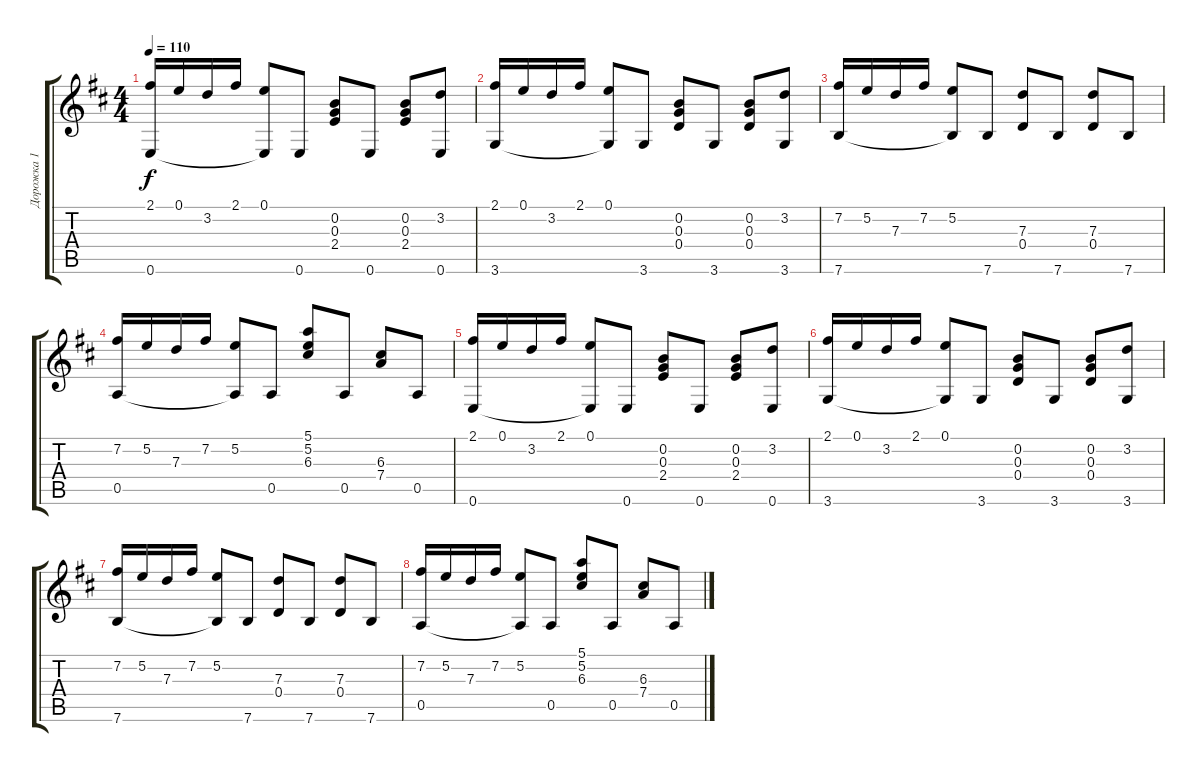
\track ("Дорожка 1" "Дорожка 1") {instrument acousticguitarsteel}
\staff {score tabs}
\tuning (E4 B3 G3 D3 A2 E2) {hide}
\ts (4 4)
\tempo 110
\clef g2
\ks d
(2.1 0.6).16{dy f} 0.1.16 3.2.16 2.1.16 (0.1 0.6{t}).8 0.6.8 (0.2 0.3 2.4).8 0.6.8 (0.2 0.3 2.4).8 (3.2 0.6).8 |
(2.1 3.6).16 0.1.16 3.2.16 2.1.16 (0.1 3.6{t}).8 3.6.8 (0.2 0.3 0.4).8 3.6.8 (0.2 0.3 0.4).8 (3.2 3.6).8 |
(7.2 7.6).16 5.2.16 7.3.16 7.2.16 (5.2 7.6{t}).8 7.6.8 (7.3 0.4).8 7.6.8 (7.3 0.4).8 7.6.8 |
(7.2 0.5).16 5.2.16 7.3.16 7.2.16 (5.2 0.5{t}).8 0.5.8 (5.1 5.2 6.3).8 0.5.8 (6.3 7.4).8 0.5.8 |
(2.1 0.6).16 0.1.16 3.2.16 2.1.16 (0.1 0.6{t}).8 0.6.8 (0.2 0.3 2.4).8 0.6.8 (0.2 0.3 2.4).8 (3.2 0.6).8 |
(2.1 3.6).16 0.1.16 3.2.16 2.1.16 (0.1 3.6{t}).8 3.6.8 (0.2 0.3 0.4).8 3.6.8 (0.2 0.3 0.4).8 (3.2 3.6).8 |
(7.2 7.6).16 5.2.16 7.3.16 7.2.16 (5.2 7.6{t}).8 7.6.8 (7.3 0.4).8 7.6.8 (7.3 0.4).8 7.6.8 |
(7.2 0.5).16 5.2.16 7.3.16 7.2.16 (5.2 0.5{t}).8 0.5.8 (5.1 5.2 6.3).8 0.5.8 (6.3 7.4).8 0.5.8
